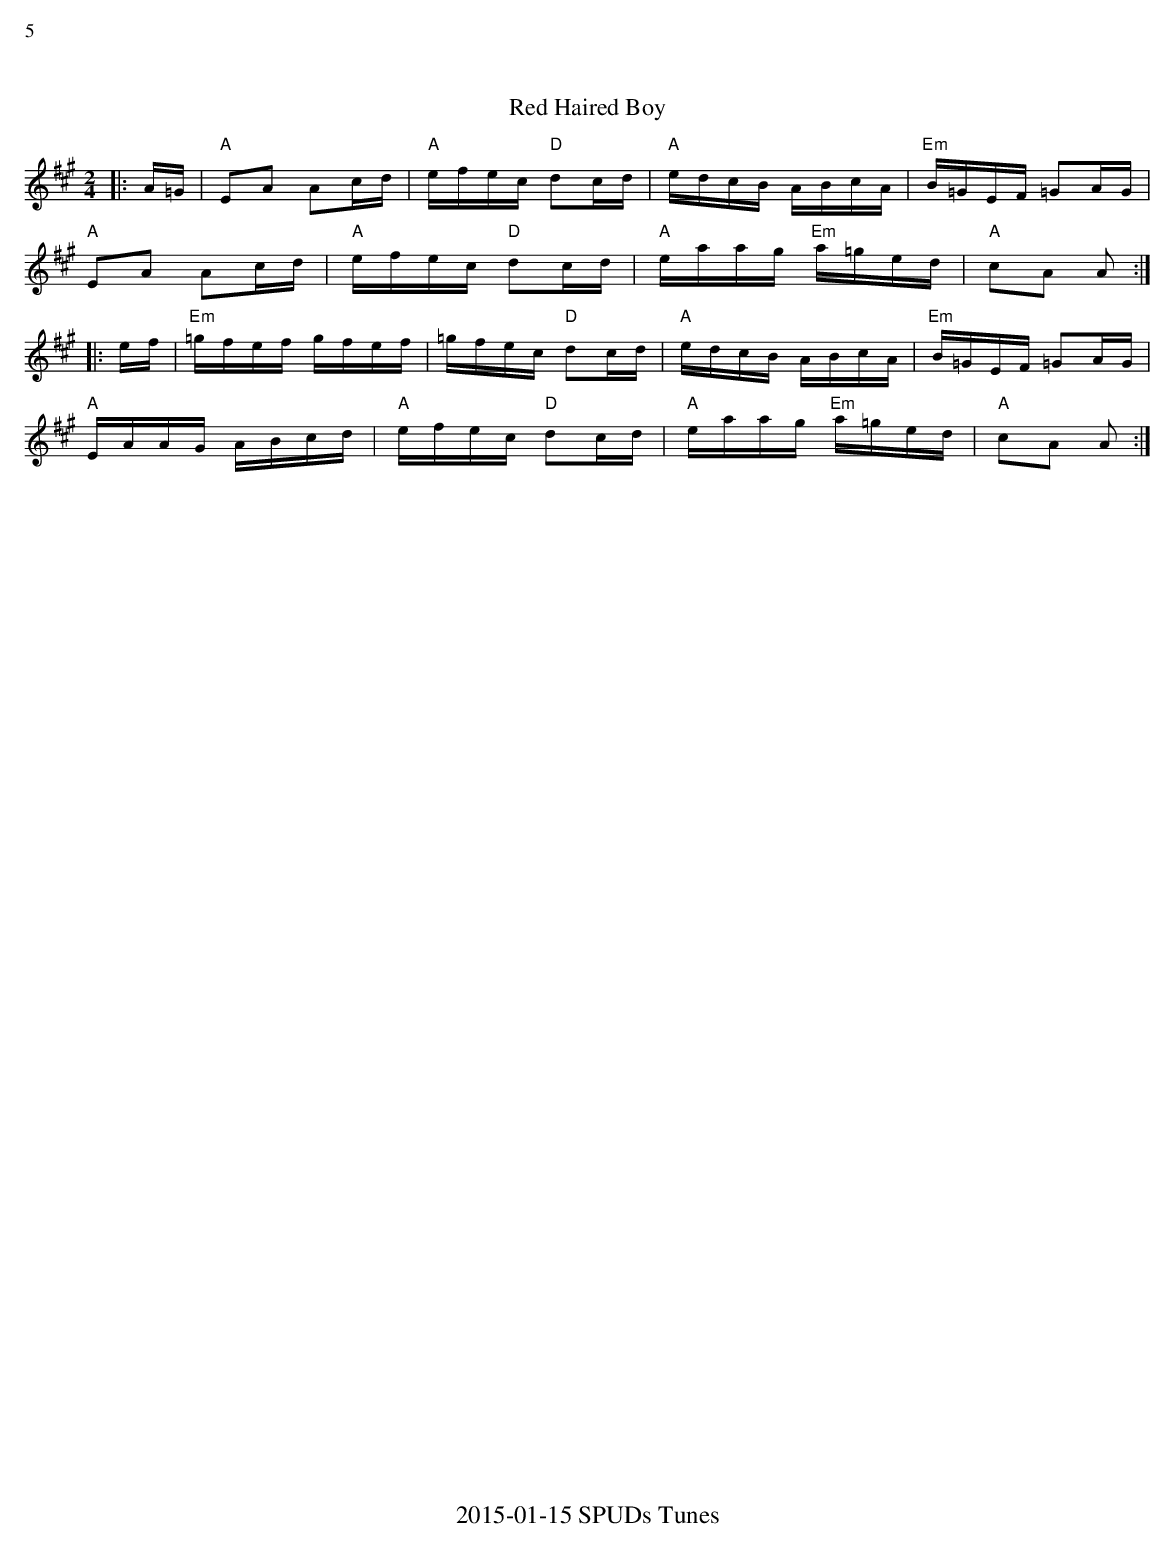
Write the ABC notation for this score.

X:1
%%text 5
T:Red Haired Boy
M:2/4
K:A
|:A=G|"A"E2A2 A2cd|"A"efec "D"d2cd|"A"edcB ABcA|"Em"B=GEF =G2AG|
"A"E2A2 A2cd|"A"efec "D"d2cd|"A"eaag "Em"a=ged|"A"c2A2 A2:|
|:ef|"Em"=gfef gfef|=gfec "D"d2cd|"A"edcB ABcA|"Em"B=GEF =G2AG|
"A"EAAG ABcd|"A"efec "D"d2cd|"A"eaag "Em"a=ged|"A"c2A2 A2:|
